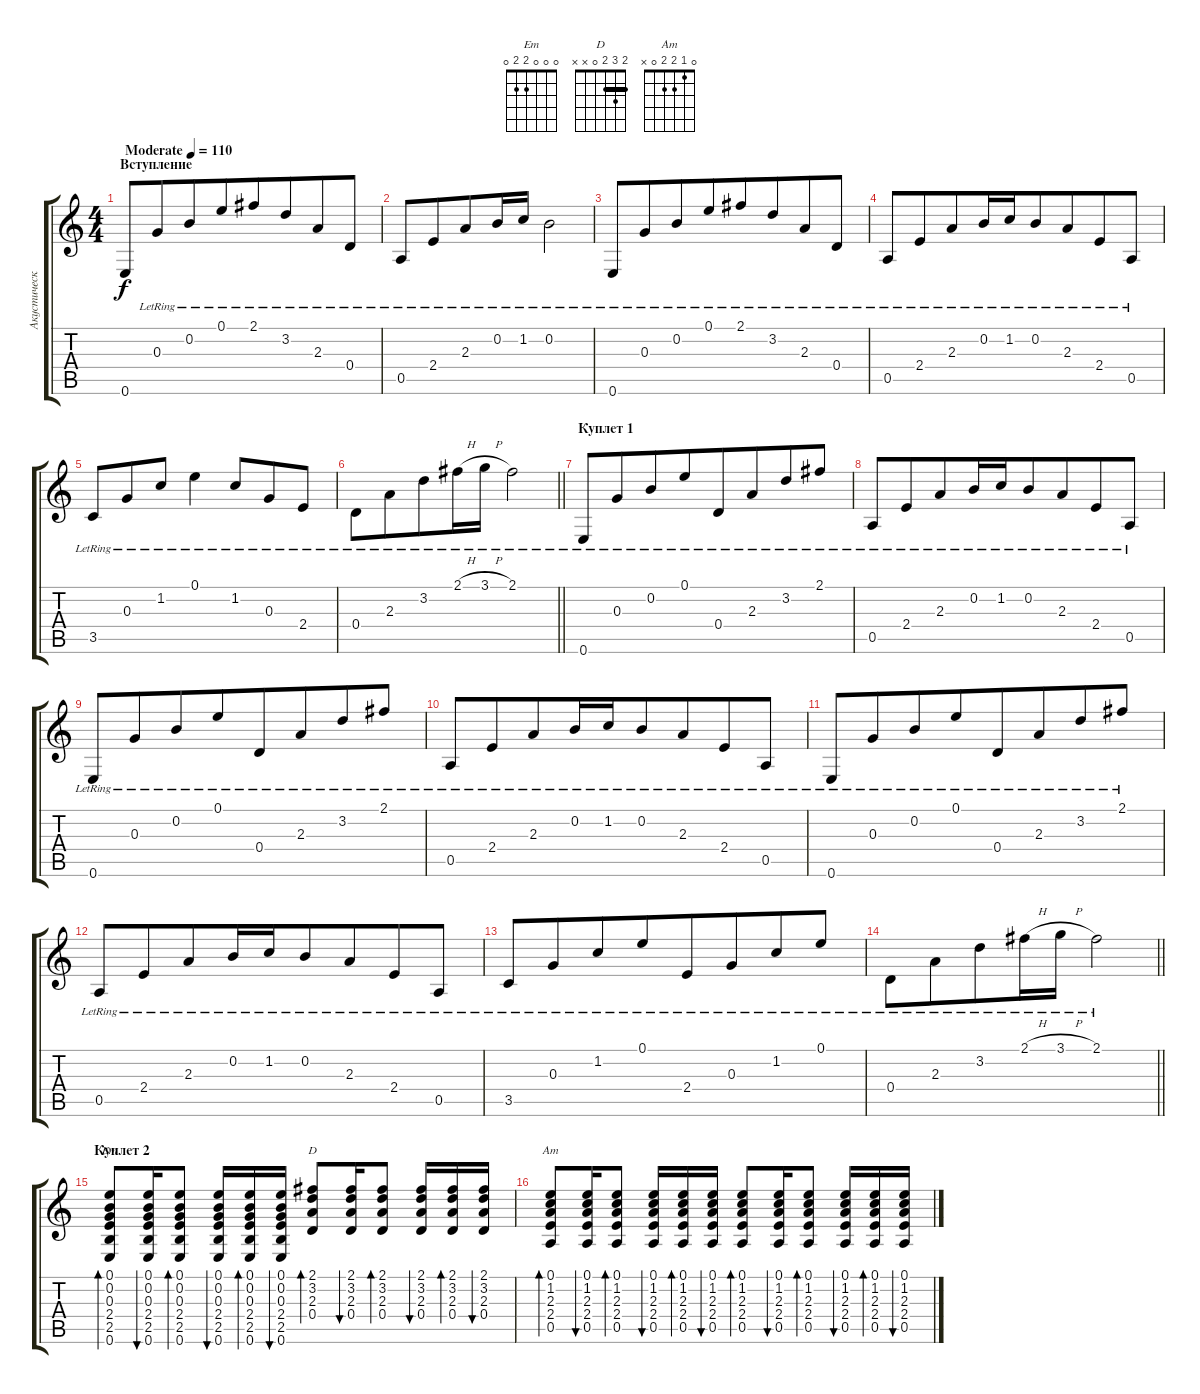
\track ("Акустическая гитара" "Акустическ") {instrument acousticguitarsteel}
\staff {score tabs}
\tuning (E4 B3 G3 D3 A2 E2) {hide}
\chord ("Em" 0 0 0 2 2 0)
\chord ("D" 2 3 2 0 x x) {barre 2}
\chord ("Am" 0 1 2 2 0 x)
\ts (4 4)
\section ("" "Вступление")
\tempo (110 "Moderate")
\clef g2
\ks c
0.6.8{dy f instrument acousticguitarsteel} 0.3{lr}.8{beam merge} 0.2{lr}.8 0.1{lr}.8{beam merge} 2.1{lr}.8 3.2{lr}.8{beam merge} 2.3{lr}.8 0.4{lr}.8 |
0.5{lr}.8 2.4{lr}.8{beam merge} 2.3{lr}.8 0.2{lr}.16 1.2{lr}.16 0.2{lr}.2 |
0.6{lr}.8 0.3{lr}.8{beam merge} 0.2{lr}.8 0.1{lr}.8{beam merge} 2.1{lr}.8 3.2{lr}.8{beam merge} 2.3{lr}.8 0.4{lr}.8 |
0.5{lr}.8 2.4{lr}.8{beam merge} 2.3{lr}.8 0.2{lr}.16 1.2{lr}.16{beam merge} 0.2{lr}.8 2.3{lr}.8{beam merge} 2.4{lr}.8 0.5{lr}.8 |
3.5{lr}.8 0.3{lr}.8{beam merge} 1.2{lr}.8 0.1{lr}.4 1.2{lr}.8{beam merge} 0.3{lr}.8 2.4{lr}.8 |
\barLineRight lightlight
0.4{lr}.8 2.3{lr}.8{beam merge} 3.2{lr}.8 2.1{h lr}.16 3.1{h lr}.16 2.1{lr}.2 |
\section ("" "Куплет 1")
0.6{lr}.8 0.3{lr}.8{beam merge} 0.2{lr}.8 0.1{lr}.8{beam merge} 0.4{lr}.8 2.3{lr}.8{beam merge} 3.2{lr}.8 2.1{lr}.8 |
0.5{lr}.8 2.4{lr}.8{beam merge} 2.3{lr}.8 0.2{lr}.16 1.2{lr}.16{beam merge} 0.2{lr}.8 2.3{lr}.8{beam merge} 2.4{lr}.8 0.5{lr}.8 |
0.6{lr}.8 0.3{lr}.8{beam merge} 0.2{lr}.8 0.1{lr}.8{beam merge} 0.4{lr}.8 2.3{lr}.8{beam merge} 3.2{lr}.8 2.1{lr}.8 |
0.5{lr}.8 2.4{lr}.8{beam merge} 2.3{lr}.8 0.2{lr}.16 1.2{lr}.16{beam merge} 0.2{lr}.8 2.3{lr}.8{beam merge} 2.4{lr}.8 0.5{lr}.8 |
0.6{lr}.8 0.3{lr}.8{beam merge} 0.2{lr}.8 0.1{lr}.8{beam merge} 0.4{lr}.8 2.3{lr}.8{beam merge} 3.2{lr}.8 2.1{lr}.8 |
0.5{lr}.8 2.4{lr}.8{beam merge} 2.3{lr}.8 0.2{lr}.16 1.2{lr}.16{beam merge} 0.2{lr}.8 2.3{lr}.8{beam merge} 2.4{lr}.8 0.5{lr}.8 |
3.5{lr}.8 0.3{lr}.8{beam merge} 1.2{lr}.8 0.1{lr}.8{beam merge} 2.4{lr}.8 0.3{lr}.8{beam merge} 1.2{lr}.8 0.1{lr}.8 |
\barLineRight lightlight
0.4{lr}.8 2.3{lr}.8{beam merge} 3.2{lr}.8 2.1{h lr}.16 3.1{h lr}.16 2.1{lr}.2 |
\section ("" "Куплет 2")
(0.1 0.2 0.3 2.4 2.5 0.6).8{bd 60 ch "Em"} (0.1 0.2 0.3 2.4 2.5 0.6).16{bu 60} (0.1 0.2 0.3 2.4 2.5 0.6).8{bd 60} (0.1 0.2 0.3 2.4 2.5 0.6).16{bu 60} (0.1 0.2 0.3 2.4 2.5 0.6).16{bd 60} (0.1 0.2 0.3 2.4 2.5 0.6).16{bu 60} (2.1 3.2 2.3 0.4).8{bd 60 ch "D"} (2.1 3.2 2.3 0.4).16{bu 60} (2.1 3.2 2.3 0.4).8{bd 60} (2.1 3.2 2.3 0.4).16{bu 60} (2.1 3.2 2.3 0.4).16{bd 60} (2.1 3.2 2.3 0.4).16{bu 60} |
(0.1 1.2 2.3 2.4 0.5).8{bd 60 ch "Am"} (0.1 1.2 2.3 2.4 0.5).16{bu 60} (0.1 1.2 2.3 2.4 0.5).8{bd 60} (0.1 1.2 2.3 2.4 0.5).16{bu 60} (0.1 1.2 2.3 2.4 0.5).16{bd 60} (0.1 1.2 2.3 2.4 0.5).16{bu 60} (0.1 1.2 2.3 2.4 0.5).8{bd 60} (0.1 1.2 2.3 2.4 0.5).16{bu 60} (0.1 1.2 2.3 2.4 0.5).8{bd 60} (0.1 1.2 2.3 2.4 0.5).16{bu 60} (0.1 1.2 2.3 2.4 0.5).16{bd 60} (0.1 1.2 2.3 2.4 0.5).16{bu 60}
